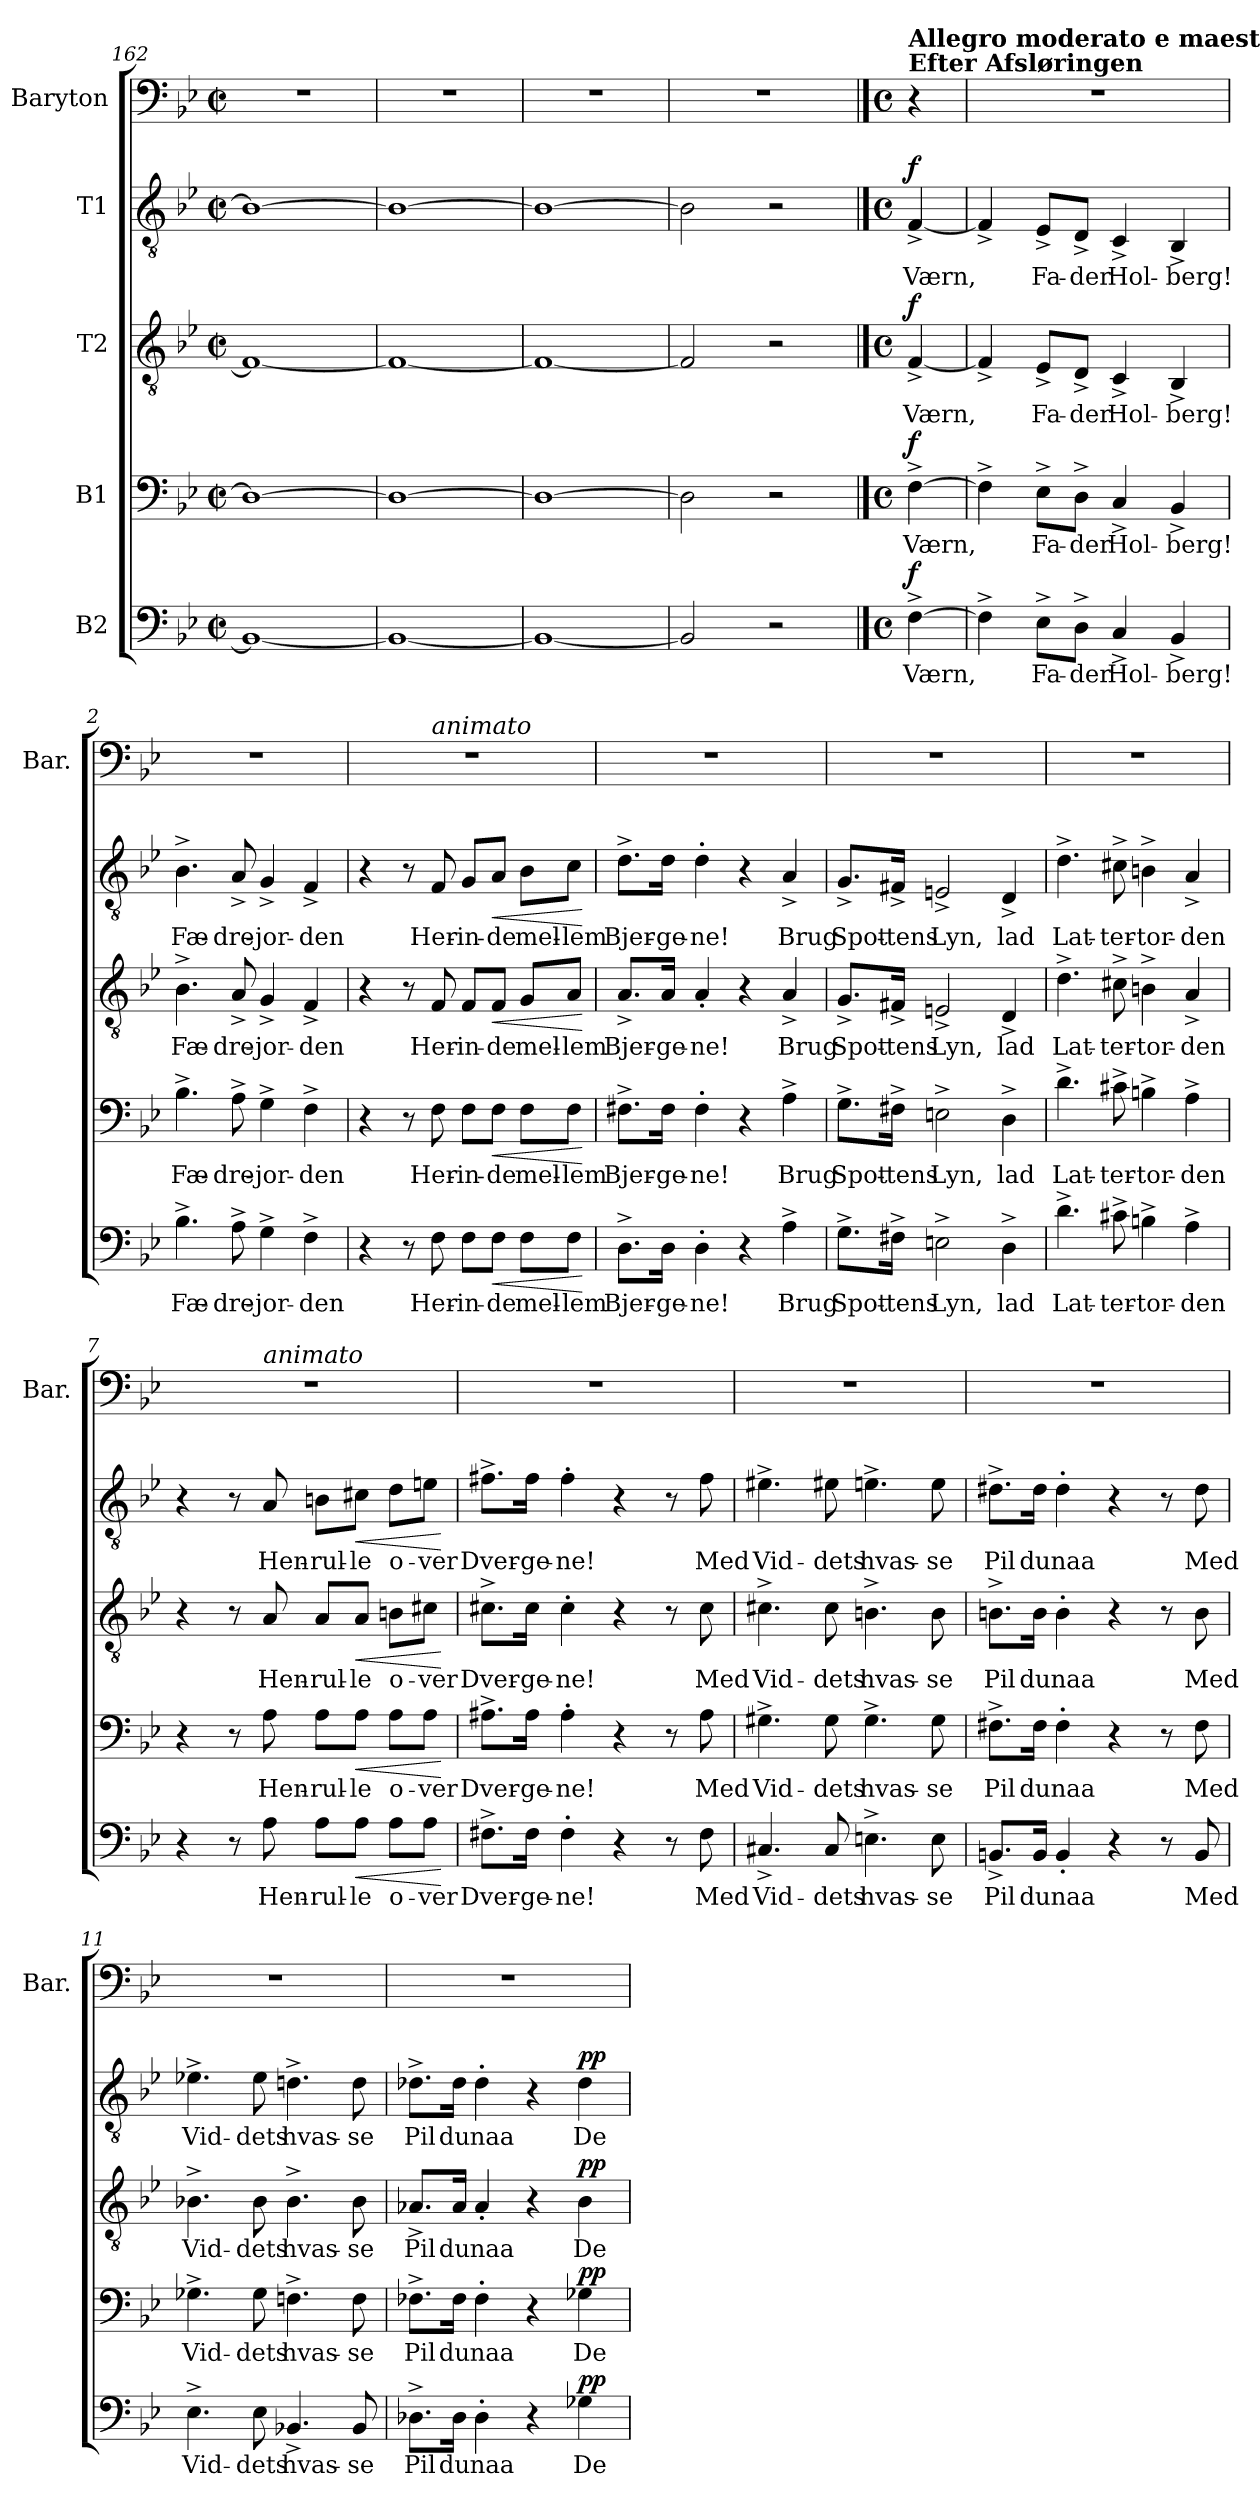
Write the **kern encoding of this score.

**kern	**text	**dynam	**kern	**text	**dynam	**kern	**text	**dynam	**kern	**text	**dynam	**kern
*part5	*part5	*part5	*part4	*part4	*part4	*part3	*part3	*part3	*part2	*part2	*part2	*part1
*staff5	*staff5	*staff5	*staff4	*staff4	*staff4	*staff3	*staff3	*staff3	*staff2	*staff2	*staff2	*staff1
*I"B2	*	*	*I"B1	*	*	*I"T2	*	*	*I"T1	*	*	*I"Baryton
*	*	*	*	*	*	*	*	*	*	*	*	*I'Bar.
*clefF4	*	*	*clefF4	*	*	*clefGv2	*	*	*clefGv2	*	*	*clefF4
*k[b-e-]	*	*	*k[b-e-]	*	*	*k[b-e-]	*	*	*k[b-e-]	*	*	*k[b-e-]
*M2/2	*	*	*M2/2	*	*	*M2/2	*	*	*M2/2	*	*	*M2/2
*met(c|)	*	*	*met(c|)	*	*	*met(c|)	*	*	*met(c|)	*	*	*met(c|)
=162	=162	=162	=162	=162	=162	=162	=162	=162	=162	=162	=162	=162
1BB-_	.	.	1D_	.	.	1F_	.	.	1B-_	.	.	1r
=163	=163	=163	=163	=163	=163	=163	=163	=163	=163	=163	=163	=163
1BB-_	.	.	1D_	.	.	1F_	.	.	1B-_	.	.	1r
=164	=164	=164	=164	=164	=164	=164	=164	=164	=164	=164	=164	=164
1BB-_	.	.	1D_	.	.	1F_	.	.	1B-_	.	.	1r
=165	=165	=165	=165	=165	=165	=165	=165	=165	=165	=165	=165	=165
2BB-/]	.	.	2D\]	.	.	2F/]	.	.	2B-\]	.	.	1r
2r	.	.	2r	.	.	2r	.	.	2r	.	.	.
!!LO:PB:g=z
==	==	==	==	==	==	==	==	==	==	==	==	==
*M4/4	*	*	*M4/4	*	*	*M4/4	*	*	*M4/4	*	*	*M4/4
*met(c)	*	*	*met(c)	*	*	*met(c)	*	*	*met(c)	*	*	*met(c)
*	*	*	*	*	*	*	*	*	*	*	*	*MM92
!	!	!	!	!	!	!	!	!	!	!	!	!LO:TX:a:B:t=Efter Afsløringen
!	!	!	!	!	!	!	!	!	!	!	!	!LO:TX:a:B:t=Allegro moderato e maestoso
!	!LO:LY:b	!LO:DY:a	!	!LO:LY:b	!LO:DY:a	!	!LO:LY:b	!LO:DY:a	!	!LO:LY:b	!LO:DY:a	!
[4F^\	Værn,	f	[4F^\	Værn,	f	[4F^/	Værn,	f	[4F^/	Værn,	f	4r
=1	=1	=1	=1	=1	=1	=1	=1	=1	=1	=1	=1	=1
4F^\]	.	.	4F^\]	.	.	4F^/]	.	.	4F^/]	.	.	1r
!	!LO:LY:b	!	!	!LO:LY:b	!	!	!LO:LY:b	!	!	!LO:LY:b	!	!
8E-^\L	Fa-	.	8E-^\L	Fa-	.	8E-^/L	Fa-	.	8E-^/L	Fa-	.	.
!	!LO:LY:b	!	!	!LO:LY:b	!	!	!LO:LY:b	!	!	!LO:LY:b	!	!
8D^\J	-der	.	8D^\J	-der	.	8D^/J	-der	.	8D^/J	-der	.	.
!	!LO:LY:b	!	!	!LO:LY:b	!	!	!LO:LY:b	!	!	!LO:LY:b	!	!
4C^/	Hol-	.	4C^/	Hol-	.	4C^/	Hol-	.	4C^/	Hol-	.	.
!	!LO:LY:b	!	!	!LO:LY:b	!	!	!LO:LY:b	!	!	!LO:LY:b	!	!
4BB-^/	-berg!	.	4BB-^/	-berg!	.	4BB-^/	-berg!	.	4BB-^/	-berg!	.	.
=2	=2	=2	=2	=2	=2	=2	=2	=2	=2	=2	=2	=2
!	!LO:LY:b	!	!	!LO:LY:b	!	!	!LO:LY:b	!	!	!LO:LY:b	!	!
4.B-^\	Fæ-	.	4.B-^\	Fæ-	.	4.B-^\	Fæ-	.	4.B-^\	Fæ-	.	1r
!	!LO:LY:b	!	!	!LO:LY:b	!	!	!LO:LY:b	!	!	!LO:LY:b	!	!
8A^\	-dre-	.	8A^\	-dre-	.	8A^/	-dre-	.	8A^/	-dre-	.	.
!	!LO:LY:b	!	!	!LO:LY:b	!	!	!LO:LY:b	!	!	!LO:LY:b	!	!
4G^\	-jor-	.	4G^\	-jor-	.	4G^/	-jor-	.	4G^/	-jor-	.	.
!	!LO:LY:b	!	!	!LO:LY:b	!	!	!LO:LY:b	!	!	!LO:LY:b	!	!
4F^\	-den	.	4F^\	-den	.	4F^/	-den	.	4F^/	-den	.	.
=3	=3	=3	=3	=3	=3	=3	=3	=3	=3	=3	=3	=3
*	*	*	*	*	*	*	*	*	*	*	*	*^
4r	.	.	4r	.	.	4r	.	.	4r	.	.	1r	4.ryy
8r	.	.	8r	.	.	8r	.	.	8r	.	.	.	.
!	!	!	!	!	!	!	!	!	!	!	!	!	!LO:TX:a:i:t=animato
!	!LO:LY:b	!	!	!LO:LY:b	!	!	!LO:LY:b	!	!	!LO:LY:b	!	!	!
8F\	Her-	.	8F\	Her-	.	8F/	Her-	.	8F/	Her-	.	.	2ryy
!	!LO:LY:b	!	!	!LO:LY:b	!	!	!LO:LY:b	!	!	!LO:LY:b	!	!	!
8F\L	-in-	.	8F\L	-in-	.	8F/L	-in-	.	8G/L	-in-	.	.	.
!	!LO:LY:b	!LO:HP:b	!	!LO:LY:b	!LO:HP:b	!	!LO:LY:b	!LO:HP:b	!	!LO:LY:b	!LO:HP:b	!	!
8F\J	-de	<	8F\J	-de	<	8F/J	-de	<	8A/J	-de	<	.	.
!	!LO:LY:b	!	!	!LO:LY:b	!	!	!LO:LY:b	!	!	!LO:LY:b	!	!	!
8F\L	mel-	.	8F\L	mel-	.	8G/L	mel-	.	8B-\L	mel-	.	.	.
!	!LO:LY:b	!	!	!LO:LY:b	!	!	!LO:LY:b	!	!	!LO:LY:b	!	!	!
8F\J	-lem	.	8F\J	-lem	.	8A/J	-lem	.	8c\J	-lem	.	.	8ryy
.	.	[	.	.	[	.	.	[	.	.	[	.	.
=4	=4	=4	=4	=4	=4	=4	=4	=4	=4	=4	=4	=4	=4
!	!LO:LY:b	!	!	!LO:LY:b	!	!	!LO:LY:b	!	!	!LO:LY:b	!	!	!
*	*	*	*	*	*	*	*	*	*	*	*	*v	*v
8.D^\L	Bjer-	.	8.F#X^\L	Bjer-	.	8.A^/L	Bjer-	.	8.d^\L	Bjer-	.	1r
!	!LO:LY:b	!	!	!LO:LY:b	!	!	!LO:LY:b	!	!	!LO:LY:b	!	!
16D\Jk	-ge-	.	16F#\Jk	-ge-	.	16A/Jk	-ge-	.	16d\Jk	-ge-	.	.
!	!LO:LY:b	!	!	!LO:LY:b	!	!	!LO:LY:b	!	!	!LO:LY:b	!	!
4D'\	-ne!	.	4F#'\	-ne!	.	4A'/	-ne!	.	4d'\	-ne!	.	.
4r	.	.	4r	.	.	4r	.	.	4r	.	.	.
!	!LO:LY:b	!	!	!LO:LY:b	!	!	!LO:LY:b	!	!	!LO:LY:b	!	!
4A^\	Brug	.	4A^\	Brug	.	4A^/	Brug	.	4A^/	Brug	.	.
=5	=5	=5	=5	=5	=5	=5	=5	=5	=5	=5	=5	=5
!	!LO:LY:b	!	!	!LO:LY:b	!	!	!LO:LY:b	!	!	!LO:LY:b	!	!
8.G^\L	Spot-	.	8.G^\L	Spot-	.	8.G^/L	Spot-	.	8.G^/L	Spot-	.	1r
!	!LO:LY:b	!	!	!LO:LY:b	!	!	!LO:LY:b	!	!	!LO:LY:b	!	!
16F#X^\Jk	-tens	.	16F#X^\Jk	-tens	.	16F#X^/Jk	-tens	.	16F#X^/Jk	-tens	.	.
!	!LO:LY:b	!	!	!LO:LY:b	!	!	!LO:LY:b	!	!	!LO:LY:b	!	!
2En^\	Lyn,	.	2En^\	Lyn,	.	2En^/	Lyn,	.	2En^/	Lyn,	.	.
!	!LO:LY:b	!	!	!LO:LY:b	!	!	!LO:LY:b	!	!	!LO:LY:b	!	!
4D^\	lad	.	4D^\	lad	.	4D^/	lad	.	4D^/	lad	.	.
=6	=6	=6	=6	=6	=6	=6	=6	=6	=6	=6	=6	=6
!	!LO:LY:b	!	!	!LO:LY:b	!	!	!LO:LY:b	!	!	!LO:LY:b	!	!
4.d^\	Lat-	.	4.d^\	Lat-	.	4.d^\	Lat-	.	4.d^\	Lat-	.	1r
!	!LO:LY:b	!	!	!LO:LY:b	!	!	!LO:LY:b	!	!	!LO:LY:b	!	!
8c#X^\	-ter-	.	8c#X^\	-ter-	.	8c#X^\	-ter-	.	8c#X^\	-ter-	.	.
!	!LO:LY:b	!	!	!LO:LY:b	!	!	!LO:LY:b	!	!	!LO:LY:b	!	!
4Bn^\	-tor-	.	4Bn^\	-tor-	.	4Bn^\	-tor-	.	4Bn^\	-tor-	.	.
!	!LO:LY:b	!	!	!LO:LY:b	!	!	!LO:LY:b	!	!	!LO:LY:b	!	!
4A^\	-den	.	4A^\	-den	.	4A^/	-den	.	4A^/	-den	.	.
!!LO:LB:g=z
=7	=7	=7	=7	=7	=7	=7	=7	=7	=7	=7	=7	=7
*	*	*	*	*	*	*	*	*	*	*	*	*^
4r	.	.	4r	.	.	4r	.	.	4r	.	.	1r	4.ryy
8r	.	.	8r	.	.	8r	.	.	8r	.	.	.	.
!	!	!	!	!	!	!	!	!	!	!	!	!	!LO:TX:a:i:t=animato
!	!LO:LY:b	!	!	!LO:LY:b	!	!	!LO:LY:b	!	!	!LO:LY:b	!	!	!
8A\	Hen-	.	8A\	Hen-	.	8A/	Hen-	.	8A/	Hen-	.	.	2ryy
!	!LO:LY:b	!	!	!LO:LY:b	!	!	!LO:LY:b	!	!	!LO:LY:b	!	!	!
8A\L	-rul-	.	8A\L	-rul-	.	8A/L	-rul-	.	8Bn\L	-rul-	.	.	.
!	!LO:LY:b	!LO:HP:b	!	!LO:LY:b	!LO:HP:b	!	!LO:LY:b	!LO:HP:b	!	!LO:LY:b	!LO:HP:b	!	!
8A\J	-le	<	8A\J	-le	<	8A/J	-le	<	8c#X\J	-le	<	.	.
!	!LO:LY:b	!	!	!LO:LY:b	!	!	!LO:LY:b	!	!	!LO:LY:b	!	!	!
8A\L	o-	.	8A\L	o-	.	8Bn\L	o-	.	8d\L	o-	.	.	.
!	!LO:LY:b	!	!	!LO:LY:b	!	!	!LO:LY:b	!	!	!LO:LY:b	!	!	!
8A\J	-ver	.	8A\J	-ver	.	8c#X\J	-ver	.	8en\J	-ver	.	.	8ryy
.	.	[	.	.	[	.	.	[	.	.	[	.	.
=8	=8	=8	=8	=8	=8	=8	=8	=8	=8	=8	=8	=8	=8
!	!LO:LY:b	!	!	!LO:LY:b	!	!	!LO:LY:b	!	!	!LO:LY:b	!	!	!
*	*	*	*	*	*	*	*	*	*	*	*	*v	*v
8.F#X^\L	Dver-	.	8.A#X^\L	Dver-	.	8.c#X^\L	Dver-	.	8.f#X^\L	Dver-	.	1r
!	!LO:LY:b	!	!	!LO:LY:b	!	!	!LO:LY:b	!	!	!LO:LY:b	!	!
16F#\Jk	-ge-	.	16A#\Jk	-ge-	.	16c#\Jk	-ge-	.	16f#\Jk	-ge-	.	.
!	!LO:LY:b	!	!	!LO:LY:b	!	!	!LO:LY:b	!	!	!LO:LY:b	!	!
4F#'\	-ne!	.	4A#'\	-ne!	.	4c#'\	-ne!	.	4f#'\	-ne!	.	.
4r	.	.	4r	.	.	4r	.	.	4r	.	.	.
8r	.	.	8r	.	.	8r	.	.	8r	.	.	.
!	!LO:LY:b	!	!	!LO:LY:b	!	!	!LO:LY:b	!	!	!LO:LY:b	!	!
8F#\	Med	.	8A#\	Med	.	8c#\	Med	.	8f#\	Med	.	.
=9	=9	=9	=9	=9	=9	=9	=9	=9	=9	=9	=9	=9
!	!LO:LY:b	!	!	!LO:LY:b	!	!	!LO:LY:b	!	!	!LO:LY:b	!	!
4.C#X^/	Vid-	.	4.G#X^\	Vid-	.	4.c#X^\	Vid-	.	4.e#X^\	Vid-	.	1r
!	!LO:LY:b	!	!	!LO:LY:b	!	!	!LO:LY:b	!	!	!LO:LY:b	!	!
8C#/	-dets	.	8G#\	-dets	.	8c#\	-dets	.	8e#X\	-dets	.	.
!	!LO:LY:b	!	!	!LO:LY:b	!	!	!LO:LY:b	!	!	!LO:LY:b	!	!
4.En^\	hvas-	.	4.G#^\	hvas-	.	4.Bn^\	hvas-	.	4.en^\	hvas-	.	.
!	!LO:LY:b	!	!	!LO:LY:b	!	!	!LO:LY:b	!	!	!LO:LY:b	!	!
8E\	-se	.	8G#\	-se	.	8B\	-se	.	8e\	-se	.	.
=10	=10	=10	=10	=10	=10	=10	=10	=10	=10	=10	=10	=10
!	!LO:LY:b	!	!	!LO:LY:b	!	!	!LO:LY:b	!	!	!LO:LY:b	!	!
8.BBn^/L	Pil	.	8.F#X^\L	Pil	.	8.Bn^\L	Pil	.	8.d#X^\L	Pil	.	1r
!	!LO:LY:b	!	!	!LO:LY:b	!	!	!LO:LY:b	!	!	!LO:LY:b	!	!
16BB/Jk	du	.	16F#\Jk	du	.	16B\Jk	du	.	16d#\Jk	du	.	.
!	!LO:LY:b	!	!	!LO:LY:b	!	!	!LO:LY:b	!	!	!LO:LY:b	!	!
4BB'/	naa	.	4F#'\	naa	.	4B'\	naa	.	4d#'\	naa	.	.
4r	.	.	4r	.	.	4r	.	.	4r	.	.	.
8r	.	.	8r	.	.	8r	.	.	8r	.	.	.
!	!LO:LY:b	!	!	!LO:LY:b	!	!	!LO:LY:b	!	!	!LO:LY:b	!	!
8BB/	Med	.	8F#\	Med	.	8B\	Med	.	8d#\	Med	.	.
=11	=11	=11	=11	=11	=11	=11	=11	=11	=11	=11	=11	=11
!	!LO:LY:b	!	!	!LO:LY:b	!	!	!LO:LY:b	!	!	!LO:LY:b	!	!
4.E-^\	Vid-	.	4.G-X^\	Vid-	.	4.B-X^\	Vid-	.	4.e-X^\	Vid-	.	1r
!	!LO:LY:b	!	!	!LO:LY:b	!	!	!LO:LY:b	!	!	!LO:LY:b	!	!
8E-\	-dets	.	8G-\	-dets	.	8B-\	-dets	.	8e-\	-dets	.	.
!	!LO:LY:b	!	!	!LO:LY:b	!	!	!LO:LY:b	!	!	!LO:LY:b	!	!
4.BB-X^/	hvas-	.	4.Fn^\	hvas-	.	4.B-^\	hvas-	.	4.dn^\	hvas-	.	.
!	!LO:LY:b	!	!	!LO:LY:b	!	!	!LO:LY:b	!	!	!LO:LY:b	!	!
8BB-/	-se	.	8F\	-se	.	8B-\	-se	.	8d\	-se	.	.
=12	=12	=12	=12	=12	=12	=12	=12	=12	=12	=12	=12	=12
!	!LO:LY:b	!	!	!LO:LY:b	!	!	!LO:LY:b	!	!	!LO:LY:b	!	!
8.D-X^\L	Pil	.	8.F-X^\L	Pil	.	8.A-X^/L	Pil	.	8.d-X^\L	Pil	.	1r
!	!LO:LY:b	!	!	!LO:LY:b	!	!	!LO:LY:b	!	!	!LO:LY:b	!	!
16D-\Jk	du	.	16F-\Jk	du	.	16A-/Jk	du	.	16d-\Jk	du	.	.
!	!LO:LY:b	!	!	!LO:LY:b	!	!	!LO:LY:b	!	!	!LO:LY:b	!	!
4D-'\	naa	.	4F-'\	naa	.	4A-'/	naa	.	4d-'\	naa	.	.
4r	.	.	4r	.	.	4r	.	.	4r	.	.	.
!	!LO:LY:b	!LO:DY:a	!	!LO:LY:b	!LO:DY:a	!	!LO:LY:b	!LO:DY:a	!	!LO:LY:b	!LO:DY:a	!
4G-X\	De	pp	4G-X\	De	pp	4B-\	De	pp	4d-\	De	pp	.
=	=	=	=	=	=	=	=	=	=	=	=	=
*-	*-	*-	*-	*-	*-	*-	*-	*-	*-	*-	*-	*-
